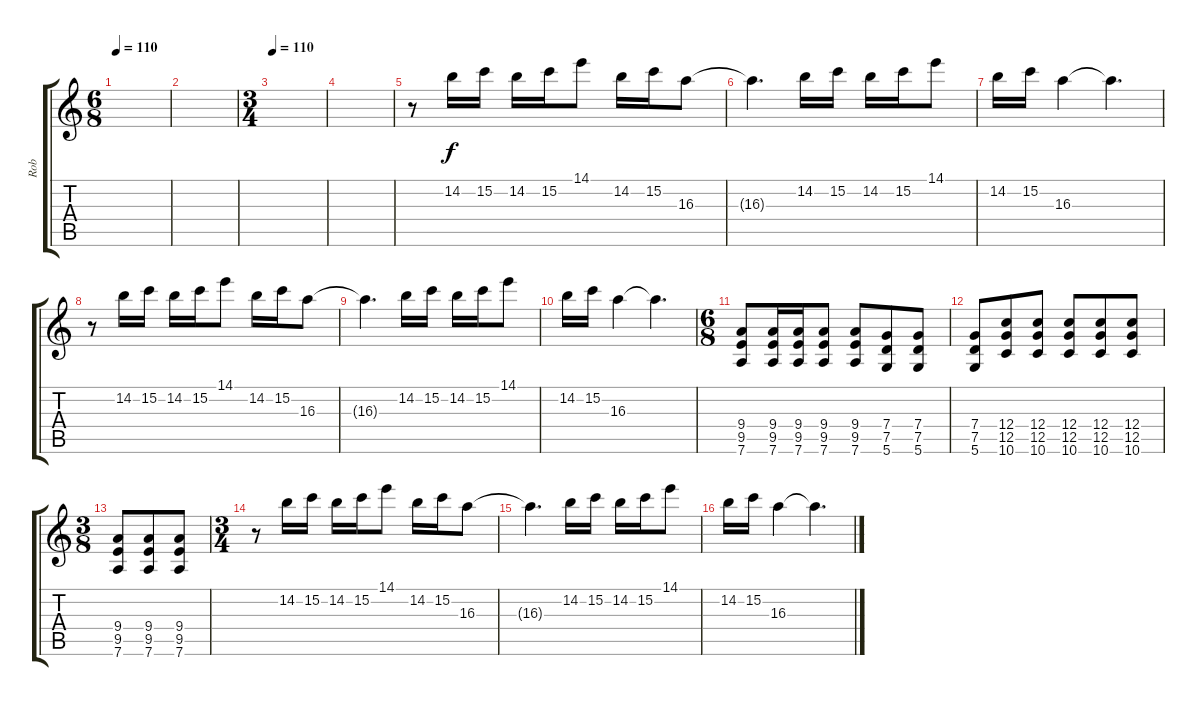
\track ("Rob" "Rob") {instrument overdrivenguitar}
\staff {score tabs}
\tuning (D4 A3 F3 C3 G2 D2) {hide}
\ts (6 8)
\tempo 110
\clef g2
\ks c
|
|
\ts (3 4)
\tempo 110
|
|
r.8 14.2.16 15.2.16 14.2.16 15.2.16 14.1.8 14.2.16 15.2.16 16.3.8 |
16.3{t}.4{d} 14.2.16 15.2.16 14.2.16 15.2.16 14.1.8 |
14.2.16 15.2.16 16.3.4 16.3{t}.4{d} |
r.8 14.2.16 15.2.16 14.2.16 15.2.16 14.1.8 14.2.16 15.2.16 16.3.8 |
16.3{t}.4{d} 14.2.16 15.2.16 14.2.16 15.2.16 14.1.8 |
14.2.16 15.2.16 16.3.4 16.3{t}.4{d} |
\ts (6 8)
(9.4 9.5 7.6).8 (9.4 9.5 7.6).16 (9.4 9.5 7.6).16 (9.4 9.5 7.6).8 (9.4 9.5 7.6).8 (7.4 7.5 5.6).8 (7.4 7.5 5.6).8 |
(7.4 7.5 5.6).8 (12.4 12.5 10.6).8 (12.4 12.5 10.6).8 (12.4 12.5 10.6).8 (12.4 12.5 10.6).8 (12.4 12.5 10.6).8 |
\ts (3 8)
(9.4 9.5 7.6).8 (9.4 9.5 7.6).8 (9.4 9.5 7.6).8 |
\ts (3 4)
r.8 14.2.16 15.2.16 14.2.16 15.2.16 14.1.8 14.2.16 15.2.16 16.3.8 |
16.3{t}.4{d} 14.2.16 15.2.16 14.2.16 15.2.16 14.1.8 |
14.2.16 15.2.16 16.3.4 16.3{t}.4{d}
